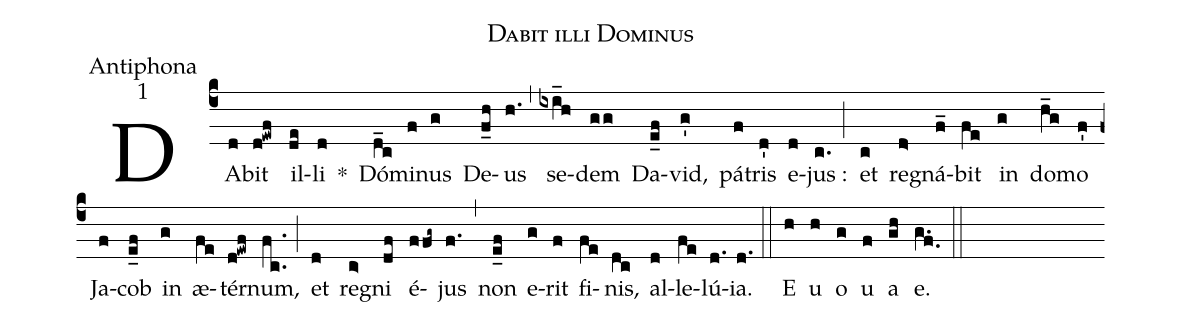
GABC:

name:Dabit illi Dominus;
office-part:Antiphona;
mode:1;
%%
(c4) DA(d)bit(d!ewf) il(de)li(d) *() Dó(d_c)mi(f)nus(g) De(f_h)us(h.) (,) se(ixi_h)dem(gg) Da(e_f)vid,(g') pá(f)tris(d') e(d)jus :(c.) (;) et(c) re(d>)gná(f_)bit(fe) in(g) do(h_g)mo(f') Ja(f)cob(e_f) in(g) æ(fe)tér(d!ewf)num,(fc..) (;) et(d) re(c>)gni(df) é(ffg~)jus(f.) (,) non(e_f) e(g)rit(f) fi(fe)nis,(dc) al(d)le(fe)lú(d.)ia.(d.) (::) E(h) u(h) o(g) u(f) a(gh) e.(g.f.) (::)
